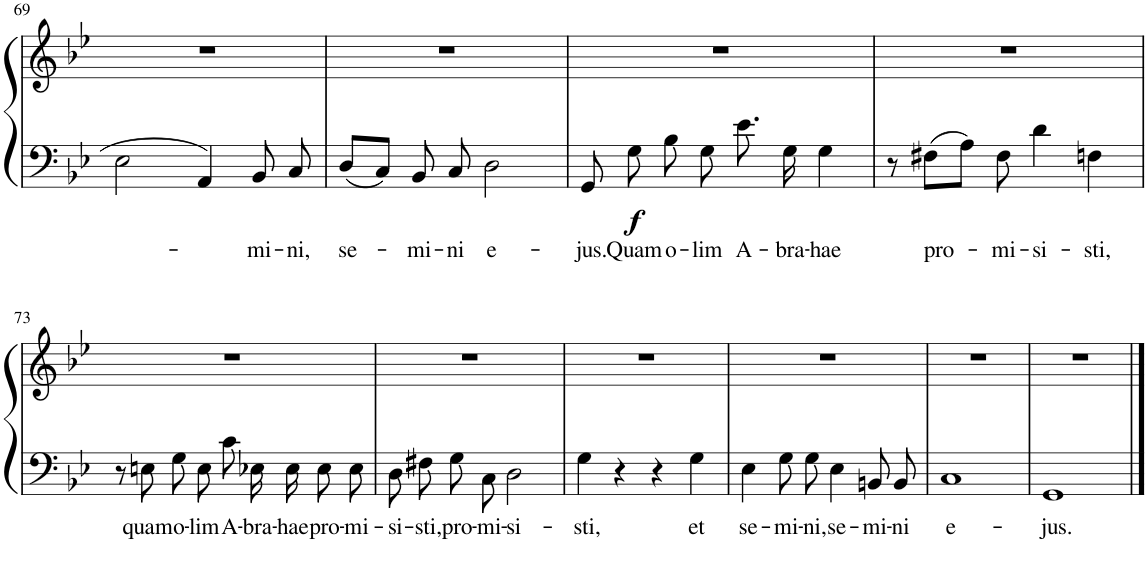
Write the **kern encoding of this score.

**kern	**text	**kern	**dynam
*part1	*part1	*part1	*part1
*staff2	*staff2	*staff1	*staff1/2
*I"Piano	*	*	*
*I'Pno.	*	*	*
!!LO:PB:g=z
*clefF4	*	*clefG2	*
*k[b-e-]	*	*k[b-e-]	*
*M4/4	*	*M4/4	*
*met(c)	*	*met(c)	*
=69	=69	=69	=69
2E-\	.	1r	.
4AA/	.	.	.
!	!LO:LY:b	!	!
8BB-/	-mi-	.	.
!	!LO:LY:b	!	!
8C/	-ni,	.	.
=70	=70	=70	=70
!	!LO:LY:b	!	!
8D/L	se-	1r	.
8C/J	.	.	.
!	!LO:LY:b	!	!
8BB-/	-mi-	.	.
!	!LO:LY:b	!	!
8C/	-ni	.	.
!	!LO:LY:b	!	!
2D\	e-	.	.
=71	=71	=71	=71
!	!LO:LY:b	!	!
8GG/	-jus.	1r	.
!	!LO:LY:b	!	!LO:DY:b=2
8G\	Quam	.	f
!	!LO:LY:b	!	!
8B-\	o-	.	.
!	!LO:LY:b	!	!
8G\	-lim	.	.
!	!LO:LY:b	!	!
8.e-\	A-	.	.
!	!LO:LY:b	!	!
16G\	-bra-	.	.
!	!LO:LY:b	!	!
4G\	-hae	.	.
=72	=72	=72	=72
8r	.	1r	.
!	!LO:LY:b	!	!
8F#X\L	pro-	.	.
8A\J	.	.	.
!	!LO:LY:b	!	!
8F#\	-mi-	.	.
!	!LO:LY:b	!	!
4d\	-si-	.	.
!	!LO:LY:b	!	!
4Fn\	-sti,	.	.
!!LO:LB:g=z
=73	=73	=73	=73
8r	.	1r	.
!	!LO:LY:b	!	!
8En\	quam	.	.
!	!LO:LY:b	!	!
8G\	o-	.	.
!	!LO:LY:b	!	!
8E\	-lim	.	.
!	!LO:LY:b	!	!
8c\	A-	.	.
!	!LO:LY:b	!	!
16E-X\	-bra-	.	.
!	!LO:LY:b	!	!
16E-\	-hae	.	.
!	!LO:LY:b	!	!
8E-\	pro-	.	.
!	!LO:LY:b	!	!
8E-\	-mi-	.	.
=74	=74	=74	=74
!	!LO:LY:b	!	!
8D\	-si-	1r	.
!	!LO:LY:b	!	!
8F#X\	-sti,	.	.
!	!LO:LY:b	!	!
8G\	pro-	.	.
!	!LO:LY:b	!	!
8C\	-mi-	.	.
!	!LO:LY:b	!	!
2D\	-si-	.	.
=75	=75	=75	=75
!	!LO:LY:b	!	!
4G\	-sti,	1r	.
4r	.	.	.
4r	.	.	.
!	!LO:LY:b	!	!
4G\	et	.	.
=76	=76	=76	=76
!	!LO:LY:b	!	!
4E-\	se-	1r	.
!	!LO:LY:b	!	!
8G\	-mi-	.	.
!	!LO:LY:b	!	!
8G\	-ni,	.	.
!	!LO:LY:b	!	!
4E-\	se-	.	.
!	!LO:LY:b	!	!
8BBn/	-mi-	.	.
!	!LO:LY:b	!	!
8BB/	-ni	.	.
=77	=77	=77	=77
!	!LO:LY:b	!	!
1C	e-	1r	.
=78	=78	=78	=78
!	!LO:LY:b	!	!
1GG	-jus.	1r	.
==	==	==	==
*-	*-	*-	*-
